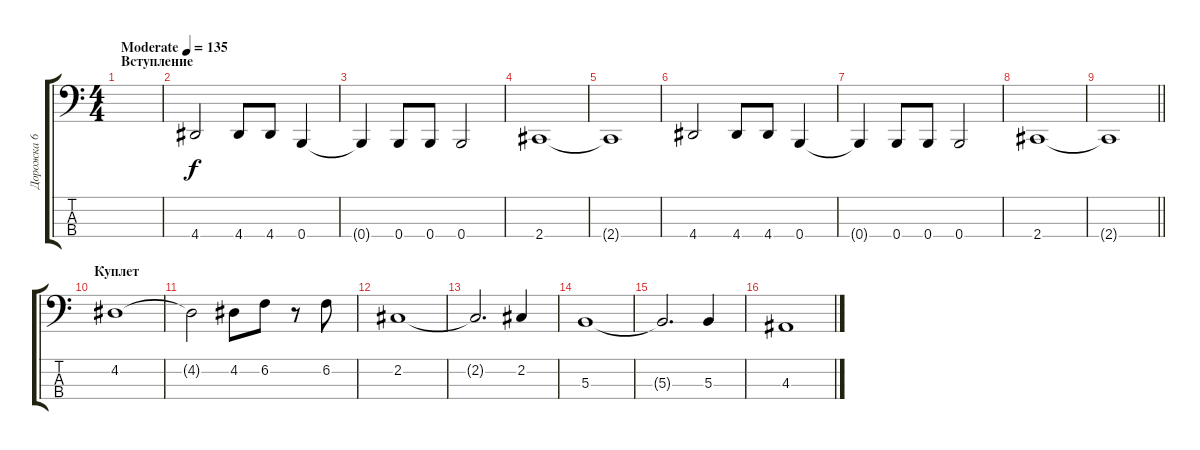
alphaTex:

\track ("Дорожка 6" "Дорожка 6") {instrument electricbassfinger}
\staff {score tabs}
\tuning (E2 B1 Gb1 B0) {hide}
\ts (4 4)
\section ("" "Вступление")
\tempo (135 "Moderate")
\clef f4
\ks c
|
4.4.2 4.4.8 4.4.8 0.4.4 |
0.4{t}.4 0.4.8 0.4.8 0.4.2 |
2.4.1 |
2.4{t}.1 |
4.4.2 4.4.8 4.4.8 0.4.4 |
0.4{t}.4 0.4.8 0.4.8 0.4.2 |
2.4.1 |
\barLineRight lightlight
2.4{t}.1 |
\section ("" "Куплет")
4.2.1 |
4.2{t}.2 4.2.8 6.2.8 r.8 6.2.8 |
2.2.1 |
2.2{t}.2{d} 2.2.4 |
5.3.1 |
5.3{t}.2{d} 5.3.4 |
4.3.1
